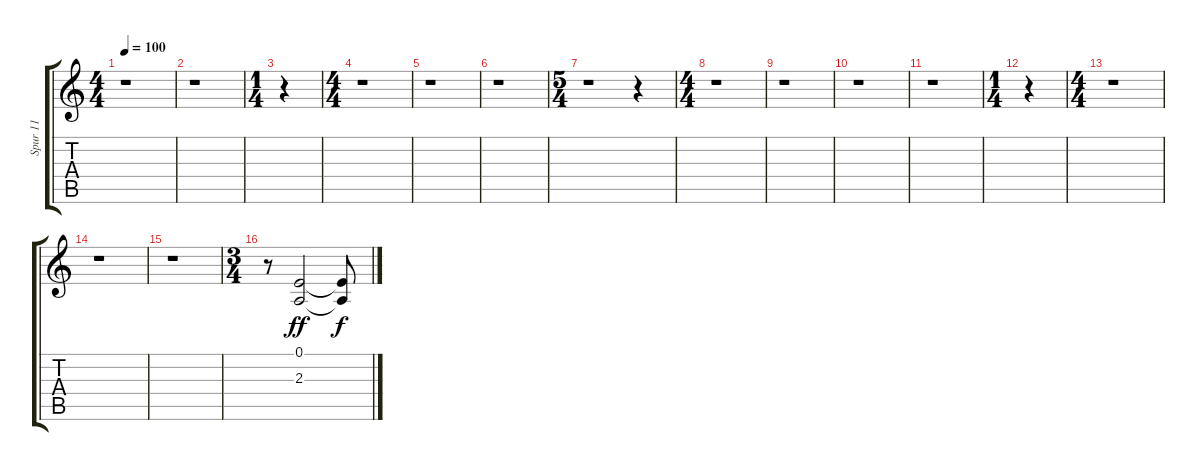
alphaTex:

\track ("Spur 11" "Spur 11") {instrument stringensemble1}
\staff {score tabs}
\tuning (E4 B3 G3 D3 A2 E2) {hide}
\ts (4 4)
\tempo 100
\clef g2
\ks c
r.1{dy f} |
r.1 |
\ts (1 4)
r.4 |
\ts (4 4)
r.1 |
r.1 |
r.1 |
\ts (5 4)
r.1 r.4 |
\ts (4 4)
r.1 |
r.1 |
r.1 |
r.1 |
\ts (1 4)
r.4 |
\ts (4 4)
r.1 |
r.1 |
r.1 |
\ts (3 4)
r.8 (0.1 2.3).2{dy ff} (0.1{t} 2.3{t}).8{dy f}
